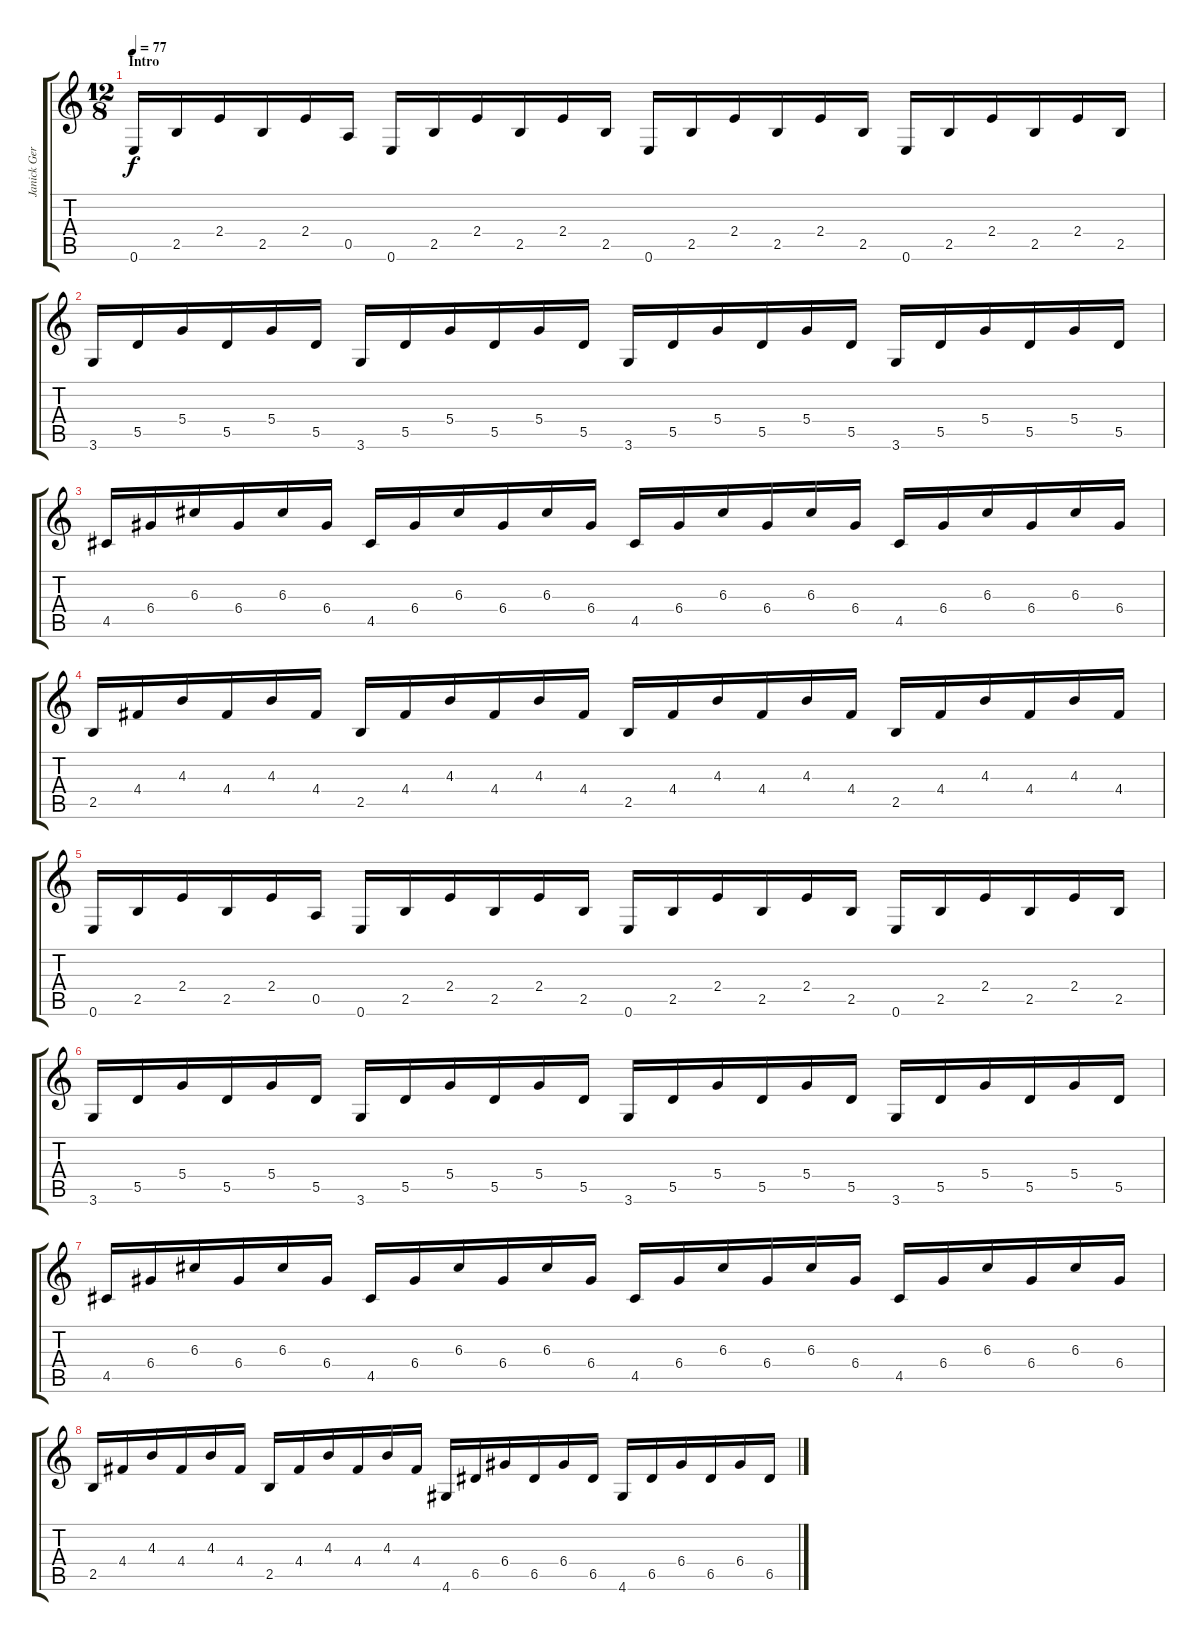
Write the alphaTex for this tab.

\track ("Janick Gers" "Janick Ger") {instrument overdrivenguitar}
\staff {score tabs}
\tuning (E4 B3 G3 D3 A2 E2) {hide}
\ts (12 8)
\section ("" "Intro")
\tempo 77
\clef g2
\ks c
0.6.16{dy f instrument electricguitarclean} 2.5.16 2.4.16 2.5.16 2.4.16 0.5.16 0.6.16 2.5.16 2.4.16 2.5.16 2.4.16 2.5.16 0.6.16 2.5.16 2.4.16 2.5.16 2.4.16 2.5.16 0.6.16 2.5.16 2.4.16 2.5.16 2.4.16 2.5.16 |
3.6.16 5.5.16 5.4.16 5.5.16 5.4.16 5.5.16 3.6.16 5.5.16 5.4.16 5.5.16 5.4.16 5.5.16 3.6.16 5.5.16 5.4.16 5.5.16 5.4.16 5.5.16 3.6.16 5.5.16 5.4.16 5.5.16 5.4.16 5.5.16 |
4.5.16 6.4.16 6.3.16 6.4.16 6.3.16 6.4.16 4.5.16 6.4.16 6.3.16 6.4.16 6.3.16 6.4.16 4.5.16 6.4.16 6.3.16 6.4.16 6.3.16 6.4.16 4.5.16 6.4.16 6.3.16 6.4.16 6.3.16 6.4.16 |
2.5.16 4.4.16 4.3.16 4.4.16 4.3.16 4.4.16 2.5.16 4.4.16 4.3.16 4.4.16 4.3.16 4.4.16 2.5.16 4.4.16 4.3.16 4.4.16 4.3.16 4.4.16 2.5.16 4.4.16 4.3.16 4.4.16 4.3.16 4.4.16 |
0.6.16 2.5.16 2.4.16 2.5.16 2.4.16 0.5.16 0.6.16 2.5.16 2.4.16 2.5.16 2.4.16 2.5.16 0.6.16 2.5.16 2.4.16 2.5.16 2.4.16 2.5.16 0.6.16 2.5.16 2.4.16 2.5.16 2.4.16 2.5.16 |
3.6.16 5.5.16 5.4.16 5.5.16 5.4.16 5.5.16 3.6.16 5.5.16 5.4.16 5.5.16 5.4.16 5.5.16 3.6.16 5.5.16 5.4.16 5.5.16 5.4.16 5.5.16 3.6.16 5.5.16 5.4.16 5.5.16 5.4.16 5.5.16 |
4.5.16 6.4.16 6.3.16 6.4.16 6.3.16 6.4.16 4.5.16 6.4.16 6.3.16 6.4.16 6.3.16 6.4.16 4.5.16 6.4.16 6.3.16 6.4.16 6.3.16 6.4.16 4.5.16 6.4.16 6.3.16 6.4.16 6.3.16 6.4.16 |
2.5.16 4.4.16 4.3.16 4.4.16 4.3.16 4.4.16 2.5.16 4.4.16 4.3.16 4.4.16 4.3.16 4.4.16 4.6.16 6.5.16 6.4.16 6.5.16 6.4.16 6.5.16 4.6.16 6.5.16 6.4.16 6.5.16 6.4.16 6.5.16
